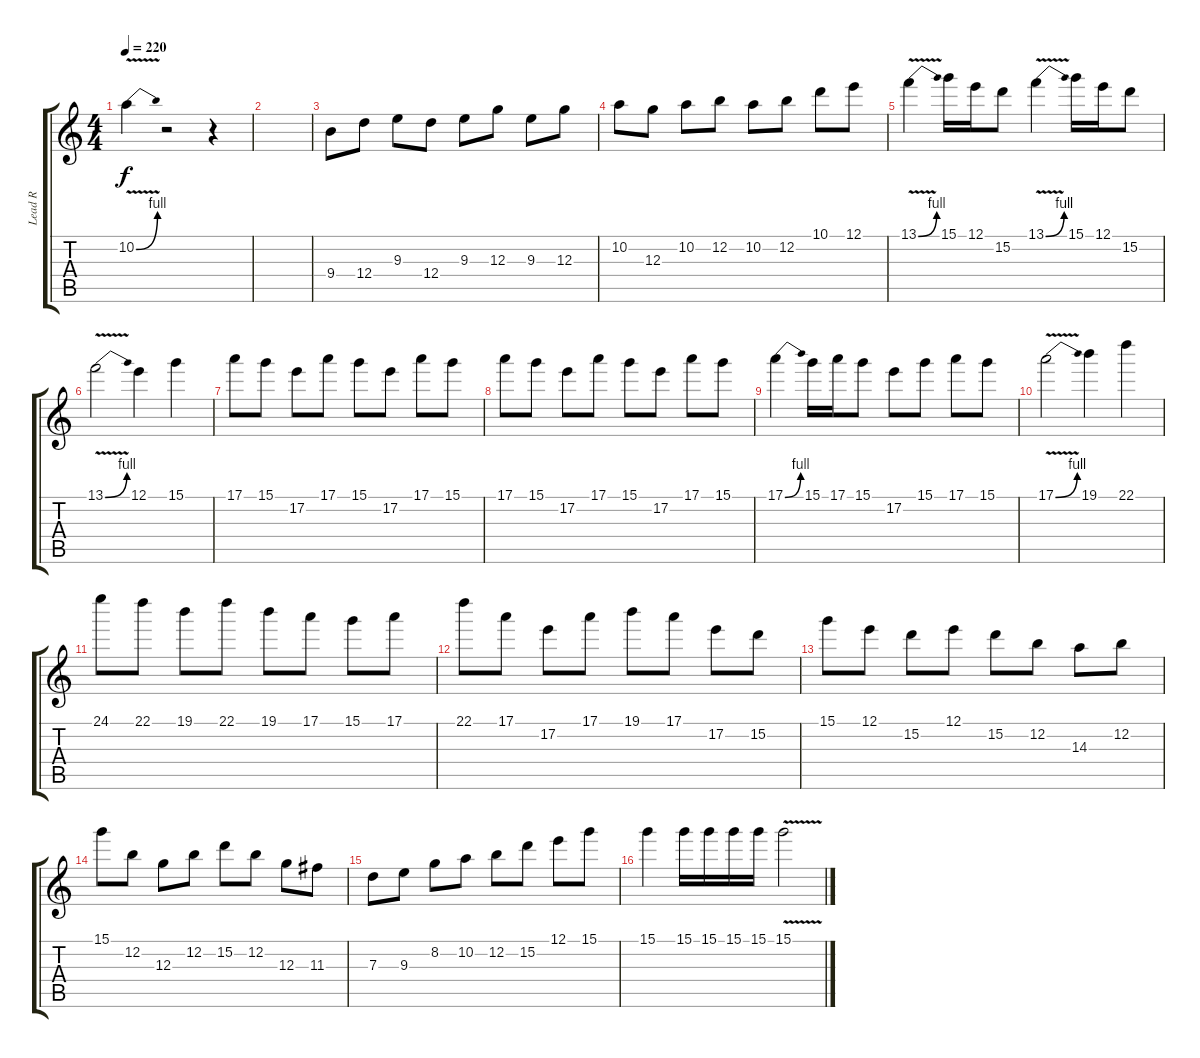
\track ("Lead R" "Lead R") {instrument distortionguitar}
\staff {score tabs}
\tuning (E4 B3 G3 D3 A2 E2) {hide}
\ts (4 4)
\tempo 220
\clef g2
\ks c
10.2{be (bend 0 0 60 4) v}.4{dy f} r.2 r.4 |
|
9.4.8 12.4.8 9.3.8 12.4.8 9.3.8 12.3.8 9.3.8 12.3.8 |
10.2.8 12.3.8 10.2.8 12.2.8 10.2.8 12.2.8 10.1.8 12.1.8 |
13.1{be (bend 0 0 60 4) v}.4 15.1.16 12.1.16 15.2.8 13.1{be (bend 0 0 60 4) v}.4 15.1.16 12.1.16 15.2.8 |
13.1{be (bend 0 0 60 4) v}.2 12.1.4 15.1.4 |
17.1.8 15.1.8 17.2.8 17.1.8 15.1.8 17.2.8 17.1.8 15.1.8 |
17.1.8 15.1.8 17.2.8 17.1.8 15.1.8 17.2.8 17.1.8 15.1.8 |
17.1{be (bend 0 0 60 4)}.4 15.1.16 17.1.16 15.1.8 17.2.8 15.1.8 17.1.8 15.1.8 |
17.1{be (bend 0 0 60 4) v}.2 19.1.4 22.1.4 |
24.1.8 22.1.8 19.1.8 22.1.8 19.1.8 17.1.8 15.1.8 17.1.8 |
22.1.8 17.1.8 17.2.8 17.1.8 19.1.8 17.1.8 17.2.8 15.2.8 |
15.1.8 12.1.8 15.2.8 12.1.8 15.2.8 12.2.8 14.3.8 12.2.8 |
15.1.8 12.2.8 12.3.8 12.2.8 15.2.8 12.2.8 12.3.8 11.3.8 |
7.3.8 9.3.8 8.2.8 10.2.8 12.2.8 15.2.8 12.1.8 15.1.8 |
15.1.4 15.1.16 15.1.16 15.1.16 15.1.16 15.1{v}.2
